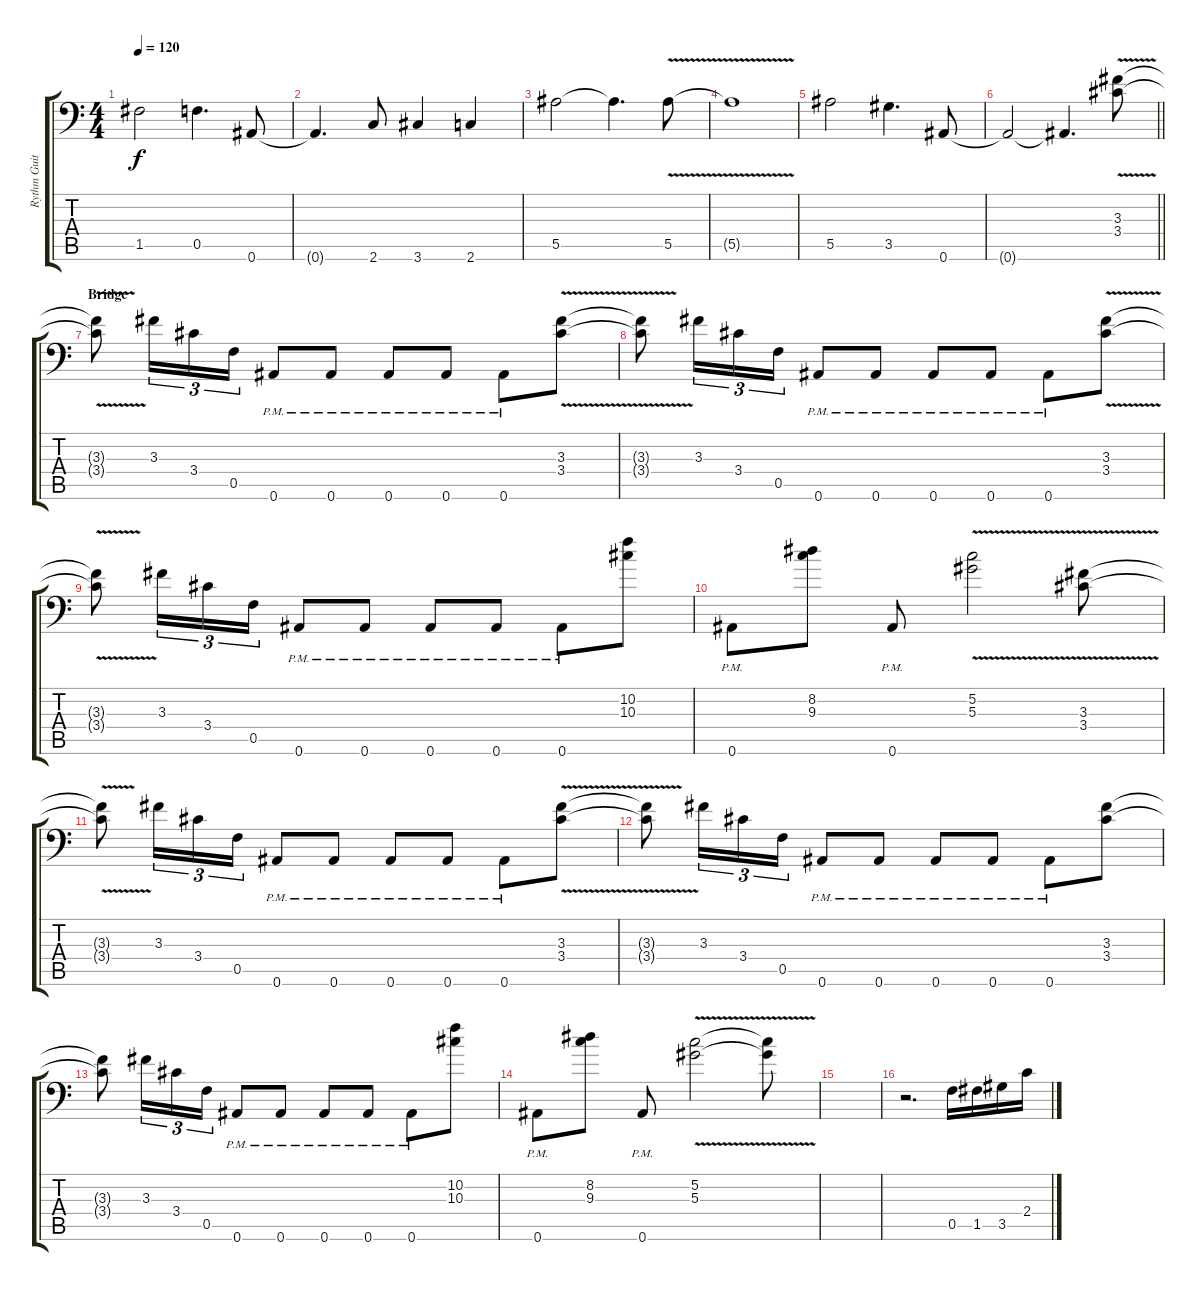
\track ("Rythm Guitar 2" "Rythm Guit") {instrument distortionguitar}
\staff {score tabs}
\tuning (C4 G3 Eb3 Bb2 F2 Bb1) {hide}
\ts (4 4)
\tempo 120
\clef f4
\ks c
1.5.2{dy f} 0.5.4{d} 0.6.8 |
0.6{t}.4{d} 2.6.8 3.6.4 2.6.4 |
5.5.2 5.5{t}.4{d} 5.5{v}.8 |
5.5{t}.1 |
5.5.2 3.5.4{d} 0.6.8 |
\barLineRight lightlight
0.6{t}.2 0.6{t}.4{d} (3.3{v} 3.4{v}).8 |
\section ("" "Bridge")
(3.3{t} 3.4{t}).8 3.3.16{tu (3 2)} 3.4.16{tu (3 2)} 0.5.16{tu (3 2)} 0.6{pm}.8 0.6{pm}.8 0.6{pm}.8 0.6{pm}.8 0.6{pm}.8 (3.3{v} 3.4{v}).8 |
(3.3{t} 3.4{t}).8 3.3.16{tu (3 2)} 3.4.16{tu (3 2)} 0.5.16{tu (3 2)} 0.6{pm}.8 0.6{pm}.8 0.6{pm}.8 0.6{pm}.8 0.6{pm}.8 (3.3{v} 3.4{v}).8 |
(3.3{t} 3.4{t}).8 3.3.16{tu (3 2)} 3.4.16{tu (3 2)} 0.5.16{tu (3 2)} 0.6{pm}.8 0.6{pm}.8 0.6{pm}.8 0.6{pm}.8 0.6{pm}.8 (10.2 10.3).8 |
0.6{pm}.8 (8.2 9.3).8 0.6{pm}.8 (5.2{v} 5.3{v}).2 (3.3{v} 3.4{v}).8 |
(3.3{t} 3.4{t}).8 3.3.16{tu (3 2)} 3.4.16{tu (3 2)} 0.5.16{tu (3 2)} 0.6{pm}.8 0.6{pm}.8 0.6{pm}.8 0.6{pm}.8 0.6{pm}.8 (3.3{v} 3.4{v}).8 |
(3.3{t} 3.4{t}).8 3.3.16{tu (3 2)} 3.4.16{tu (3 2)} 0.5.16{tu (3 2)} 0.6{pm}.8 0.6{pm}.8 0.6{pm}.8 0.6{pm}.8 0.6{pm}.8 (3.3 3.4).8 |
(3.3{t} 3.4{t}).8 3.3.16{tu (3 2)} 3.4.16{tu (3 2)} 0.5.16{tu (3 2)} 0.6{pm}.8 0.6{pm}.8 0.6{pm}.8 0.6{pm}.8 0.6{pm}.8 (10.2 10.3).8 |
0.6{pm}.8 (8.2 9.3).8 0.6{pm}.8 (5.2{v} 5.3{v}).2 (5.2{t} 5.3{t}).8 |
|
r.2{d} 0.5.16 1.5.16 3.5.16 2.4.16
